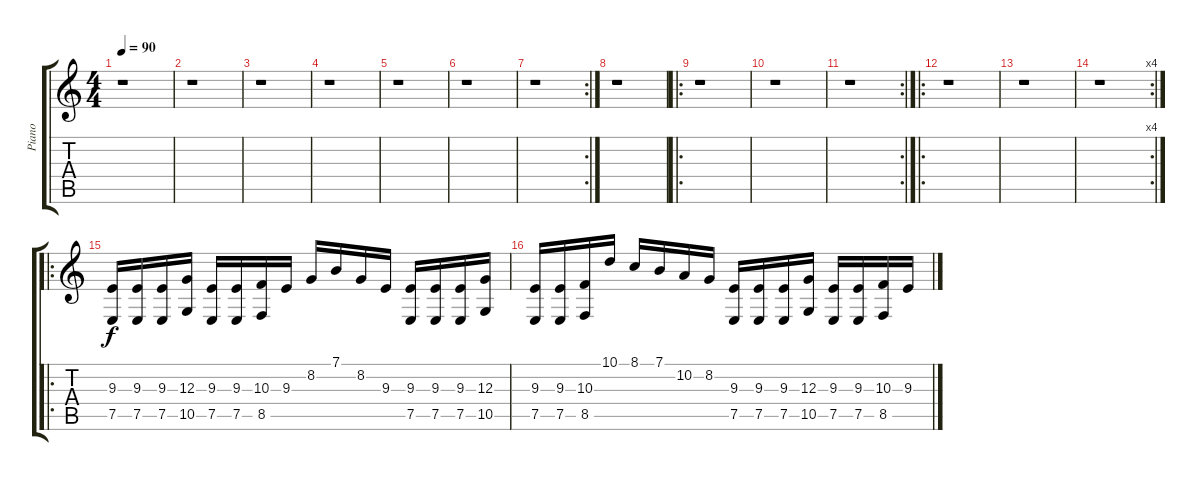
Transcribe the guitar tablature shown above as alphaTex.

\track ("Piano" "Piano") {instrument brightacousticpiano}
\staff {score tabs}
\tuning (E4 B3 G3 D3 A2 E2) {hide}
\ts (4 4)
\tempo 90
\clef g2
\ks c
r.1{dy f instrument brightacousticpiano} |
r.1 |
r.1 |
r.1 |
r.1 |
r.1 |
\rc 2
r.1 |
r.1 |
\ro
r.1 |
r.1 |
\rc 2
r.1 |
\ro
r.1 |
r.1 |
\rc 4
r.1 |
\ro
(9.3 7.5).16 (9.3 7.5).16 (9.3 7.5).16 (12.3 10.5).16 (9.3 7.5).16 (9.3 7.5).16 (10.3 8.5).16 9.3.16 8.2.16 7.1.16 8.2.16 9.3.16 (9.3 7.5).16 (9.3 7.5).16 (9.3 7.5).16 (12.3 10.5).16 |
(9.3 7.5).16 (9.3 7.5).16 (10.3 8.5).16 10.1.16 8.1.16 7.1.16 10.2.16 8.2.16 (9.3 7.5).16 (9.3 7.5).16 (9.3 7.5).16 (12.3 10.5).16 (9.3 7.5).16 (9.3 7.5).16 (10.3 8.5).16 9.3.16
